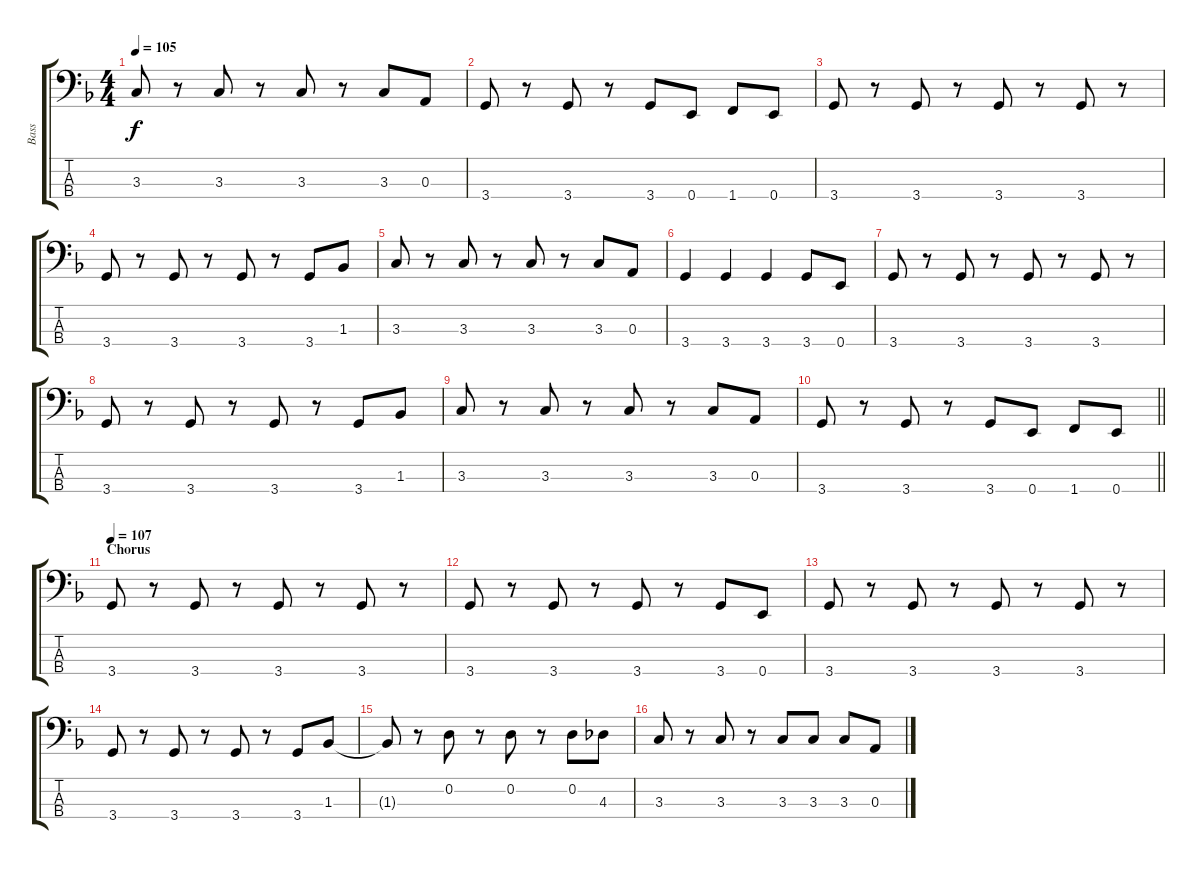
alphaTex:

\track ("Bass" "Bass") {instrument electricbassfinger}
\staff {score tabs}
\tuning (G2 D2 A1 E1) {hide}
\ts (4 4)
\tempo 105
\clef f4
\ks f
3.3.8{dy f} r.8 3.3.8 r.8 3.3.8 r.8 3.3.8 0.3.8 |
3.4.8 r.8 3.4.8 r.8 3.4.8 0.4.8 1.4.8 0.4.8 |
3.4.8 r.8 3.4.8 r.8 3.4.8 r.8 3.4.8 r.8 |
3.4.8 r.8 3.4.8 r.8 3.4.8 r.8 3.4.8 1.3.8 |
3.3.8 r.8 3.3.8 r.8 3.3.8 r.8 3.3.8 0.3.8 |
3.4.4 3.4.4 3.4.4 3.4.8 0.4.8 |
3.4.8 r.8 3.4.8 r.8 3.4.8 r.8 3.4.8 r.8 |
3.4.8 r.8 3.4.8 r.8 3.4.8 r.8 3.4.8 1.3.8 |
3.3.8 r.8 3.3.8 r.8 3.3.8 r.8 3.3.8 0.3.8 |
\barLineRight lightlight
3.4.8 r.8 3.4.8 r.8 3.4.8 0.4.8 1.4.8 0.4.8 |
\section ("" "Chorus")
\tempo 107
3.4.8 r.8 3.4.8 r.8 3.4.8 r.8 3.4.8 r.8 |
3.4.8 r.8 3.4.8 r.8 3.4.8 r.8 3.4.8 0.4.8 |
3.4.8 r.8 3.4.8 r.8 3.4.8 r.8 3.4.8 r.8 |
3.4.8 r.8 3.4.8 r.8 3.4.8 r.8 3.4.8 1.3.8 |
1.3{t}.8 r.8 0.2.8 r.8 0.2.8 r.8 0.2.8 4.3.8 |
3.3.8 r.8 3.3.8 r.8 3.3.8 3.3.8 3.3.8 0.3.8
